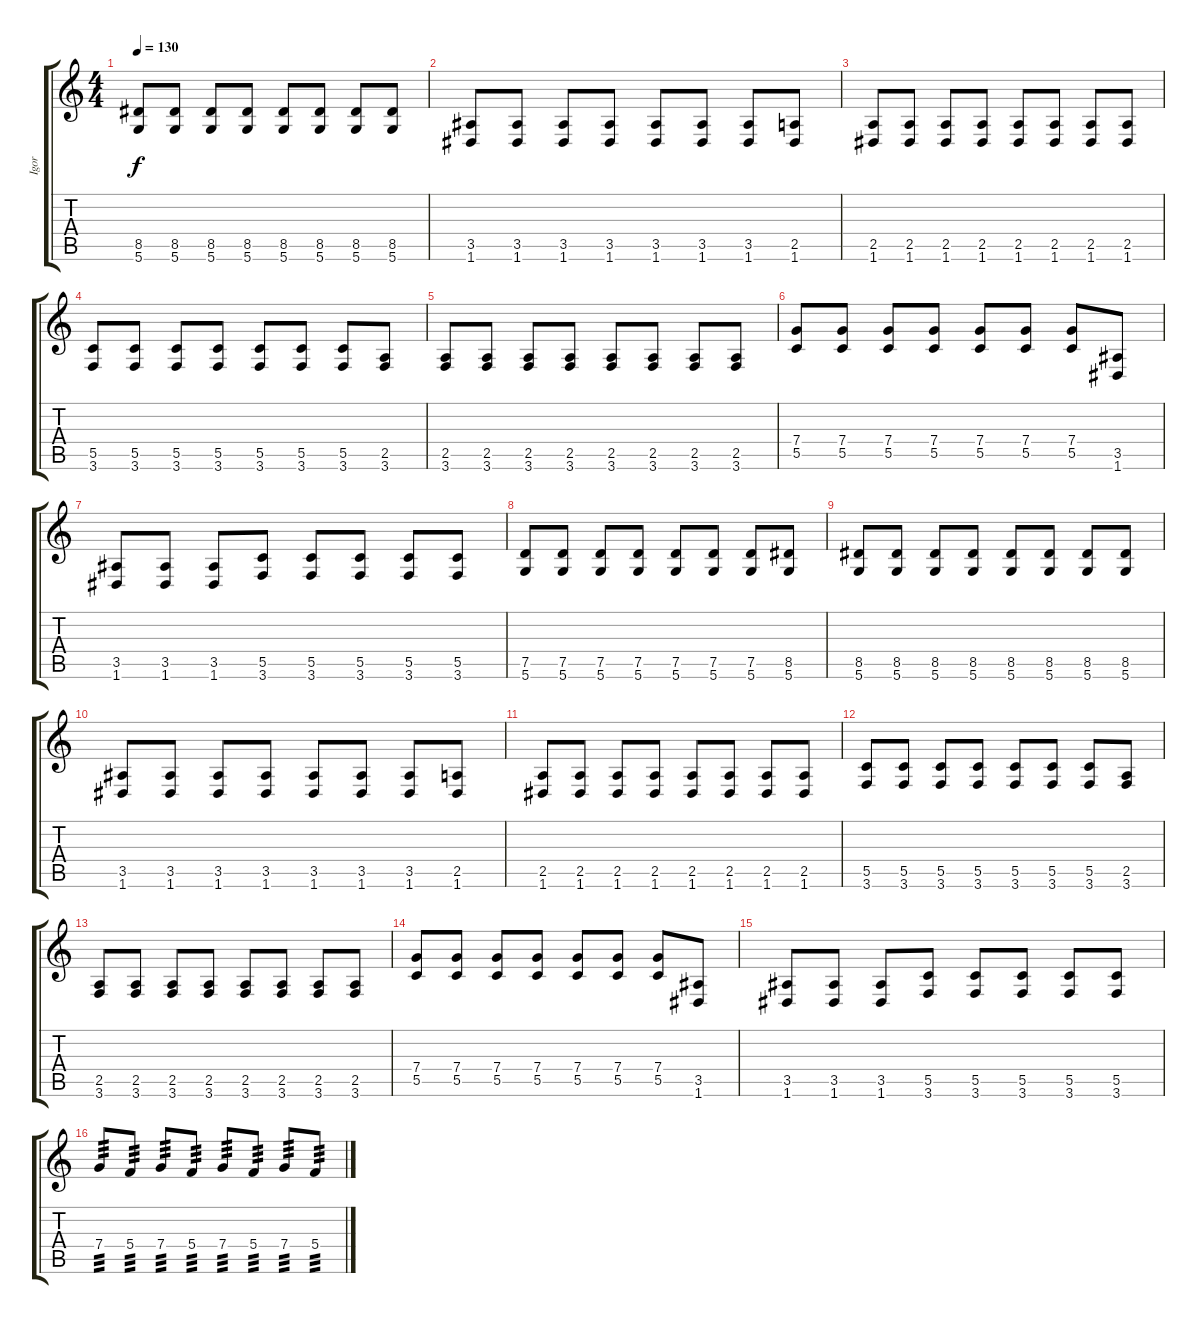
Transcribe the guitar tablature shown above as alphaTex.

\track ("Igor" "Igor") {instrument distortionguitar}
\staff {score tabs}
\tuning (D4 A3 F3 C3 G2 D2) {hide}
\ts (4 4)
\tempo 130
\clef g2
\ks c
(8.5 5.6).8{dy f} (8.5 5.6).8 (8.5 5.6).8 (8.5 5.6).8 (8.5 5.6).8 (8.5 5.6).8 (8.5 5.6).8 (8.5 5.6).8 |
(3.5 1.6).8 (3.5 1.6).8 (3.5 1.6).8 (3.5 1.6).8 (3.5 1.6).8 (3.5 1.6).8 (3.5 1.6).8 (2.5 1.6).8 |
(2.5 1.6).8 (2.5 1.6).8 (2.5 1.6).8 (2.5 1.6).8 (2.5 1.6).8 (2.5 1.6).8 (2.5 1.6).8 (2.5 1.6).8 |
(5.5 3.6).8 (5.5 3.6).8 (5.5 3.6).8 (5.5 3.6).8 (5.5 3.6).8 (5.5 3.6).8 (5.5 3.6).8 (2.5 3.6).8 |
(2.5 3.6).8 (2.5 3.6).8 (2.5 3.6).8 (2.5 3.6).8 (2.5 3.6).8 (2.5 3.6).8 (2.5 3.6).8 (2.5 3.6).8 |
(7.4 5.5).8 (7.4 5.5).8 (7.4 5.5).8 (7.4 5.5).8 (7.4 5.5).8 (7.4 5.5).8 (7.4 5.5).8 (3.5 1.6).8 |
(3.5 1.6).8 (3.5 1.6).8 (3.5 1.6).8 (5.5 3.6).8 (5.5 3.6).8 (5.5 3.6).8 (5.5 3.6).8 (5.5 3.6).8 |
(7.5 5.6).8 (7.5 5.6).8 (7.5 5.6).8 (7.5 5.6).8 (7.5 5.6).8 (7.5 5.6).8 (7.5 5.6).8 (8.5 5.6).8 |
(8.5 5.6).8 (8.5 5.6).8 (8.5 5.6).8 (8.5 5.6).8 (8.5 5.6).8 (8.5 5.6).8 (8.5 5.6).8 (8.5 5.6).8 |
(3.5 1.6).8 (3.5 1.6).8 (3.5 1.6).8 (3.5 1.6).8 (3.5 1.6).8 (3.5 1.6).8 (3.5 1.6).8 (2.5 1.6).8 |
(2.5 1.6).8 (2.5 1.6).8 (2.5 1.6).8 (2.5 1.6).8 (2.5 1.6).8 (2.5 1.6).8 (2.5 1.6).8 (2.5 1.6).8 |
(5.5 3.6).8 (5.5 3.6).8 (5.5 3.6).8 (5.5 3.6).8 (5.5 3.6).8 (5.5 3.6).8 (5.5 3.6).8 (2.5 3.6).8 |
(2.5 3.6).8 (2.5 3.6).8 (2.5 3.6).8 (2.5 3.6).8 (2.5 3.6).8 (2.5 3.6).8 (2.5 3.6).8 (2.5 3.6).8 |
(7.4 5.5).8 (7.4 5.5).8 (7.4 5.5).8 (7.4 5.5).8 (7.4 5.5).8 (7.4 5.5).8 (7.4 5.5).8 (3.5 1.6).8 |
(3.5 1.6).8 (3.5 1.6).8 (3.5 1.6).8 (5.5 3.6).8 (5.5 3.6).8 (5.5 3.6).8 (5.5 3.6).8 (5.5 3.6).8 |
7.4.8{tp 3} 5.4.8{tp 3} 7.4.8{tp 3} 5.4.8{tp 3} 7.4.8{tp 3} 5.4.8{tp 3} 7.4.8{tp 3} 5.4.8{tp 3}
